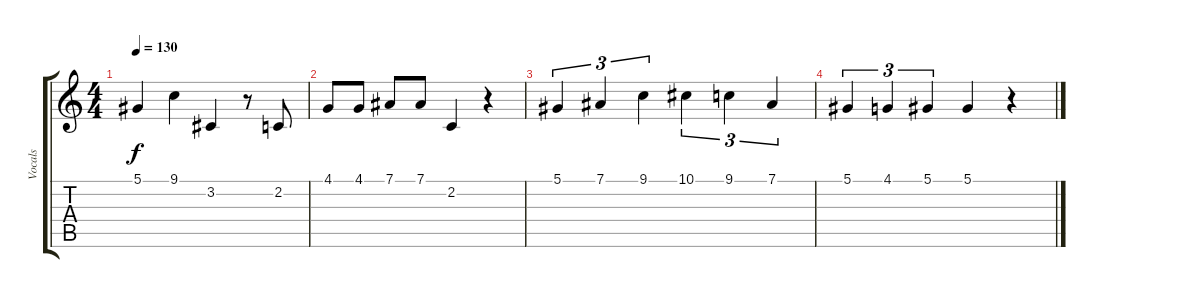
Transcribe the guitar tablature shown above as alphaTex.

\track ("Vocals" "Vocals") {instrument clarinet}
\staff {score tabs}
\tuning (Eb4 Bb3 Gb3 Db3 Ab2 Eb2) {hide}
\ts (4 4)
\tempo 130
\clef g2
\ks c
5.1{t}.4{dy f} 9.1.4 3.2.4 r.8 2.2.8 |
4.1.8 4.1.8 7.1.8 7.1.8 2.2.4 r.4 |
5.1.4{tu (3 2)} 7.1.4{tu (3 2)} 9.1.4{tu (3 2)} 10.1.4{tu (3 2)} 9.1.4{tu (3 2)} 7.1.4{tu (3 2)} |
5.1.4{tu (3 2)} 4.1.4{tu (3 2)} 5.1.4{tu (3 2)} 5.1.4 r.4
